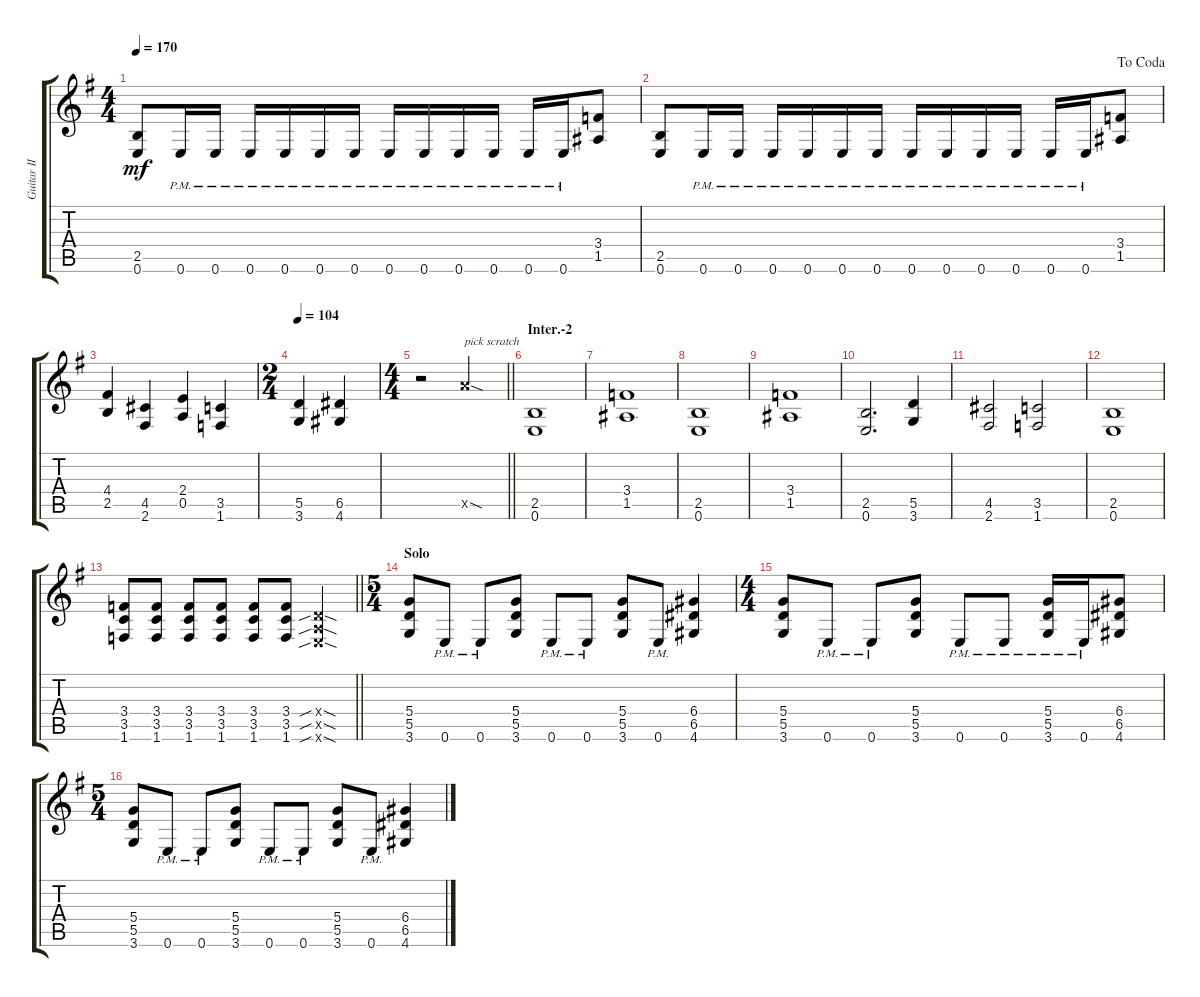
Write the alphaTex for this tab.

\track ("Guitar II + III (Norimi)" "Guitar II ") {instrument overdrivenguitar}
\staff {score tabs}
\tuning (E4 B3 G3 D3 A2 E2) {hide}
\ts (4 4)
\tempo 170
\clef g2
\ks eminor
(2.5 0.6).8{dy mf} 0.6{pm}.16 0.6{pm}.16 0.6{pm}.16 0.6{pm}.16 0.6{pm}.16 0.6{pm}.16 0.6{pm}.16 0.6{pm}.16 0.6{pm}.16 0.6{pm}.16 0.6{pm}.16 0.6{pm}.16 (3.4 1.5).8 |
\jump dacoda
(2.5 0.6).8 0.6{pm}.16 0.6{pm}.16 0.6{pm}.16 0.6{pm}.16 0.6{pm}.16 0.6{pm}.16 0.6{pm}.16 0.6{pm}.16 0.6{pm}.16 0.6{pm}.16 0.6{pm}.16 0.6{pm}.16 (3.4 1.5).8 |
(4.4 2.5).4 (4.5 2.6).4 (2.4 0.5).4 (3.5 1.6).4 |
\ts (2 4)
\tempo 104
(5.5 3.6).4 (6.5 4.6).4 |
\ts (4 4)
\barLineRight lightlight
r.2 12.5{sod x}.2{txt "pick scratch"} |
\section ("" "Inter.-2")
(2.5 0.6).1 |
(3.4 1.5).1 |
(2.5 0.6).1 |
(3.4 1.5).1 |
(2.5 0.6).2{d} (5.5 3.6).4 |
(4.5 2.6).2 (3.5 1.6).2 |
(2.5 0.6).1 |
\barLineRight lightlight
(3.4 3.5 1.6).8 (3.4 3.5 1.6).8 (3.4 3.5 1.6).8 (3.4 3.5 1.6).8 (3.4 3.5 1.6).8 (3.4 3.5 1.6).8 (0.4{sib sod x} 0.5{sib sod x} 0.6{sib sod x}).4 |
\ts (5 4)
\section ("" "Solo")
(5.4 5.5 3.6).8 0.6{pm}.8 0.6{pm}.8 (5.4 5.5 3.6).8 0.6{pm}.8 0.6{pm}.8 (5.4 5.5 3.6).8 0.6{pm}.8 (6.4 6.5 4.6).4 |
\ts (4 4)
(5.4 5.5 3.6).8 0.6{pm}.8 0.6{pm}.8 (5.4 5.5 3.6).8 0.6{pm}.8 0.6{pm}.8 (5.4{pm} 5.5{pm} 3.6{pm}).16 0.6{pm}.16 (6.4 6.5 4.6).8 |
\ts (5 4)
(5.4 5.5 3.6).8 0.6{pm}.8 0.6{pm}.8 (5.4 5.5 3.6).8 0.6{pm}.8 0.6{pm}.8 (5.4 5.5 3.6).8 0.6{pm}.8 (6.4 6.5 4.6).4
